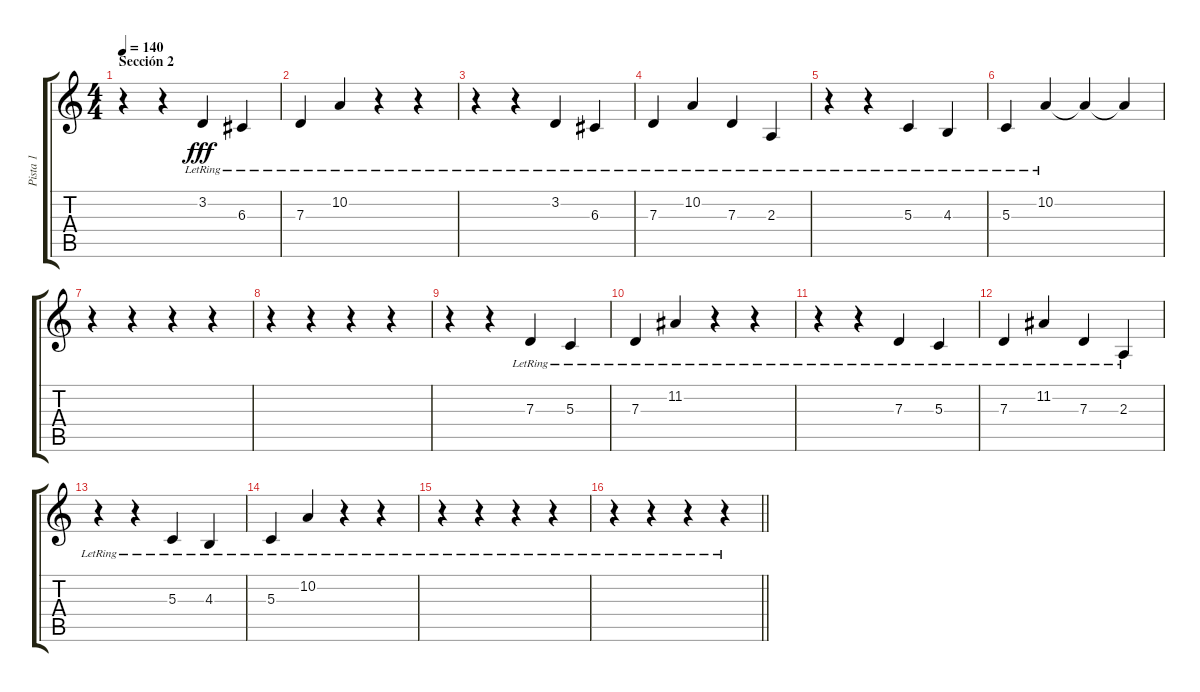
\track ("Pista 1" "Pista 1") {instrument musicbox}
\staff {score tabs}
\tuning (E4 B3 G3 D3 A2 E2) {hide}
\ts (4 4)
\section ("" "Sección 2")
\tempo 140
\clef g2
\ks c
r.4{dy fff} r.4 3.2{lr}.4 6.3{lr}.4 |
7.3{lr}.4 10.2{lr}.4 r.4 r.4 |
r.4 r.4 3.2{lr}.4 6.3{lr}.4 |
7.3{lr}.4 10.2{lr}.4 7.3{lr}.4 2.3{lr}.4 |
r.4 r.4 5.3{lr}.4 4.3{lr}.4 |
5.3{lr}.4 10.2{lr}.4 10.2{t}.4 10.2{t}.4 |
r.4 r.4 r.4 r.4 |
r.4 r.4 r.4 r.4 |
r.4 r.4 7.3{lr}.4 5.3{lr}.4 |
7.3{lr}.4 11.2{lr}.4 r.4 r.4 |
r.4 r.4 7.3{lr}.4 5.3{lr}.4 |
7.3{lr}.4 11.2{lr}.4 7.3{lr}.4 2.3{lr}.4 |
r.4 r.4 5.3{lr}.4 4.3{lr}.4 |
5.3{lr}.4 10.2{lr}.4 r.4 r.4 |
r.4 r.4 r.4 r.4 |
\barLineRight lightlight
r.4 r.4 r.4 r.4
